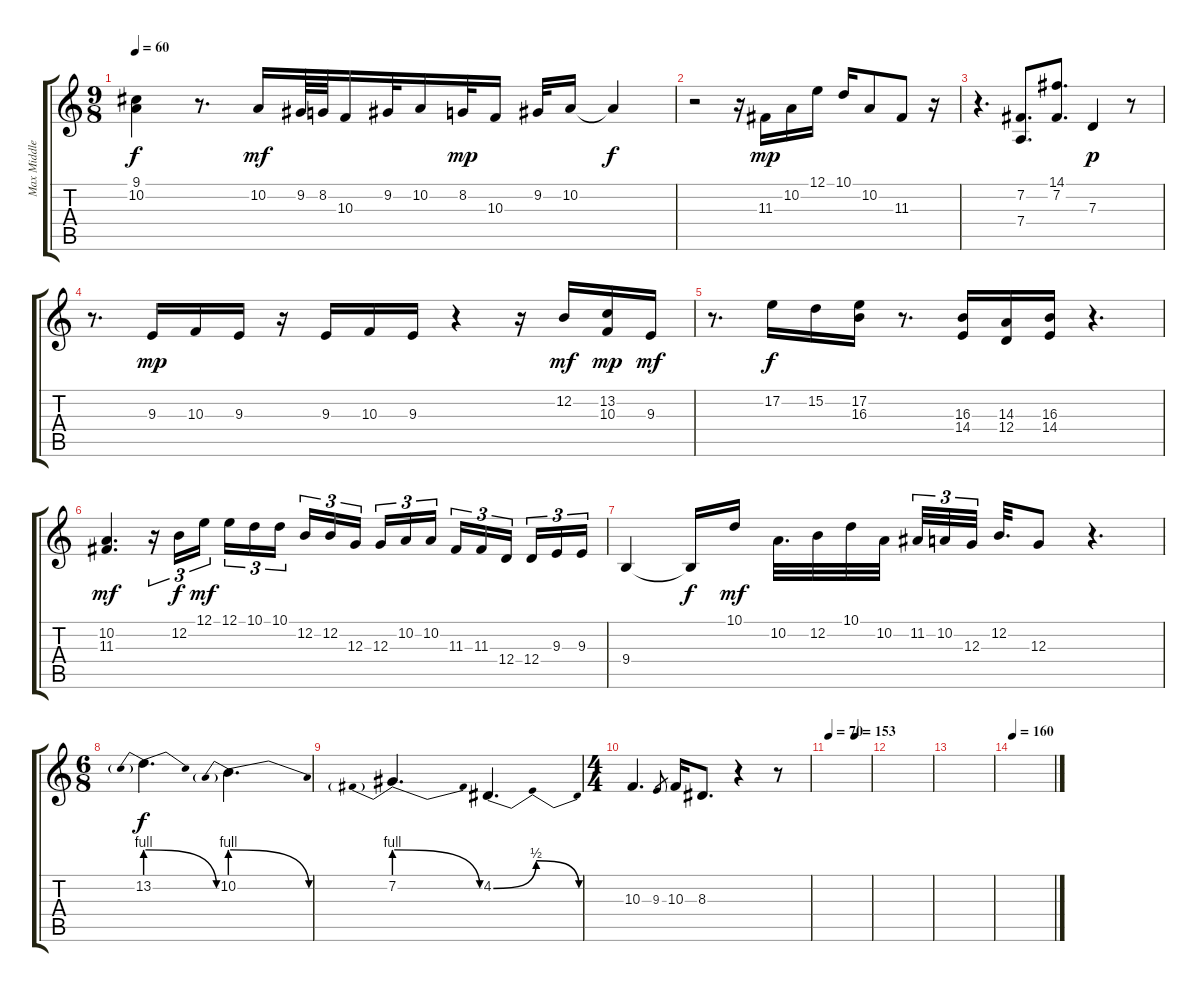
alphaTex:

\track ("Max Middleton" "Max Middle") {instrument lead8bassandlead}
\staff {score tabs}
\tuning (E4 B3 G3 D3 A2 E2) {hide}
\ts (9 8)
\tempo 60
\clef g2
\ks c
(9.1 10.2).4{dy f} r.8{d} 10.2.16{dy mf} 9.2.64 8.2.64 10.3.16 9.2.32 10.2.16 8.2.32{dy mp} 10.3.16 9.2.32 10.2.16 10.2{t}.4{dy f} |
r.2 r.16 11.3.16{dy mp} 10.2.16 12.1.16 10.1.16 10.2.8 11.3.8 r.16 |
r.4{d} (7.2 7.4).8{d} (14.1 7.2).8{d} 7.3.4{dy p} r.8 |
r.8{d} 9.3.16{dy mp} 10.3.16 9.3.16 r.16 9.3.16 10.3.16 9.3.16 r.4 r.16 12.2.16{dy mf} (13.2 10.3).16{dy mp} 9.3.16{dy mf} |
r.8{d} 17.2.16{dy f} 15.2.16 (17.2 16.3).16 r.8{d} (16.3 14.4).16 (14.3 12.4).16 (16.3 14.4).16 r.4{d} |
(10.2 11.3).4{d dy mf} r.16{tu (3 2)} 12.2.16{tu (3 2) dy f} 12.1.16{tu (3 2) dy mf} 12.1.16{tu (3 2)} 10.1.16{tu (3 2)} 10.1.16{tu (3 2)} 12.2.16{tu (3 2)} 12.2.16{tu (3 2)} 12.3.16{tu (3 2)} 12.3.16{tu (3 2)} 10.2.16{tu (3 2)} 10.2.16{tu (3 2)} 11.3.16{tu (3 2)} 11.3.16{tu (3 2)} 12.4.16{tu (3 2)} 12.4.16{tu (3 2)} 9.3.16{tu (3 2)} 9.3.16{tu (3 2)} |
9.4.4 9.4{t}.16{dy f} 10.1.16{dy mf} 10.2.32{d} 12.2.32 10.1.32 10.2.32 11.2.32{tu (3 2)} 10.2.32{tu (3 2)} 12.3.32{tu (3 2)} 12.2.32{d} 12.3.8 r.4{d} |
\ts (6 8)
13.2{be (prebendrelease 0 4 60 0)}.4{d dy f} 10.2{be (prebendrelease 0 4 60 0)}.4{d} |
7.2{be (prebendrelease 0 4 60 0)}.4{d} 4.2{be (bendrelease 0 0 5 2 35 2 60 0)}.4{d} |
\ts (4 4)
10.3.4{d} 9.3.8{gr} 10.3.16 8.3.8{d} r.4 r.8 |
\tempo 70
\tempo (153 0.625)
|
|
|
\tempo 160
